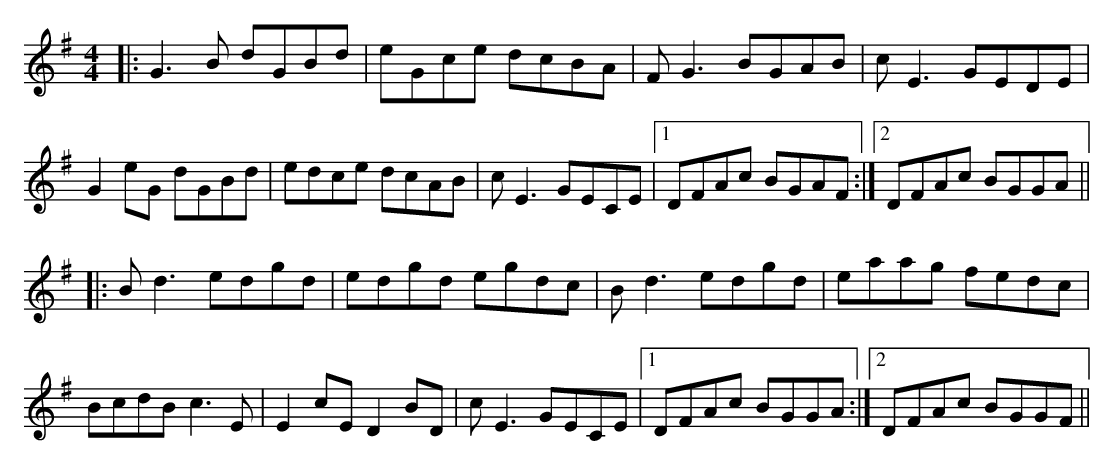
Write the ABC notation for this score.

X:1
M:4/4
K:G
|:G3B dGBd|eGce dcBA|FG3 BGAB|cE3 GEDE|
G2eG dGBd|edce dcAB|cE3 GECE|1 DFAc BGAF:|2 DFAc BGGA||
|:Bd3 edgd|edgd egdc|Bd3 edgd|eaag fedc|
BcdB c3E|E2cE D2BD|cE3 GECE|1 DFAc BGGA:|2 DFAc BGGF||
